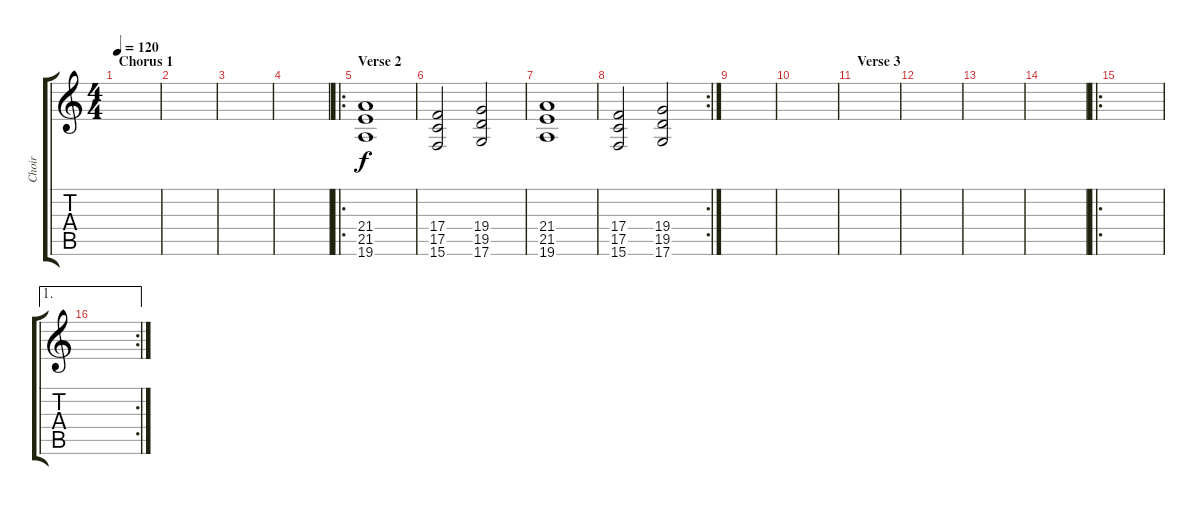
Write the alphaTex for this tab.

\track ("Choir" "Choir") {instrument choiraahs}
\staff {score tabs}
\tuning (D4 A3 F3 C3 G2 D2) {hide}
\ts (4 4)
\section ("" "Chorus 1")
\tempo 120
\clef g2
\ks c
|
|
|
|
\ro
\section ("" "Verse 2")
(21.4 21.5 19.6).1 |
(17.4 17.5 15.6).2 (19.4 19.5 17.6).2 |
(21.4 21.5 19.6).1 |
\rc 2
(17.4 17.5 15.6).2 (19.4 19.5 17.6).2 |
|
|
\section ("" "Verse 3")
|
|
|
|
\ro
|
\ae 1
\rc 2
